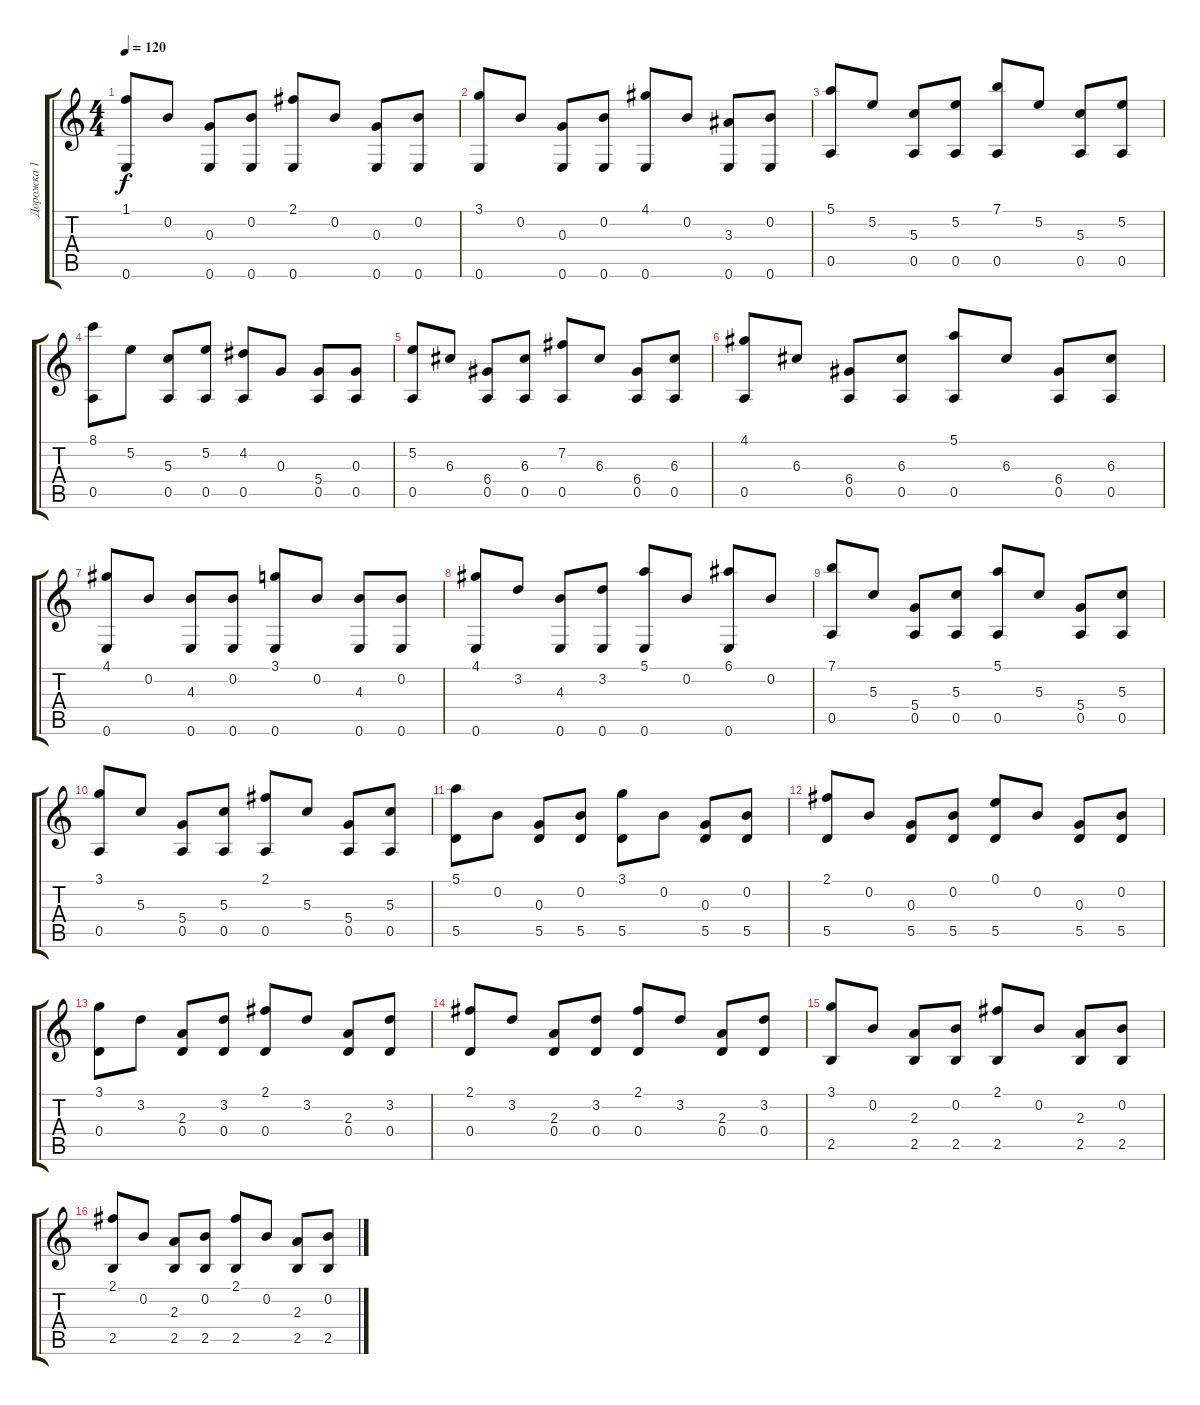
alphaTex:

\track ("Дорожка 1" "Дорожка 1") {instrument acousticguitarsteel}
\staff {score tabs}
\tuning (E4 B3 G3 D3 A2 E2) {hide}
\ts (4 4)
\tempo 120
\clef g2
\ks c
(1.1 0.6).8{dy f} 0.2.8 (0.3 0.6).8 (0.2 0.6).8 (2.1 0.6).8 0.2.8 (0.3 0.6).8 (0.2 0.6).8 |
(3.1 0.6).8 0.2.8 (0.3 0.6).8 (0.2 0.6).8 (4.1 0.6).8 0.2.8 (3.3 0.6).8 (0.2 0.6).8 |
(5.1 0.5).8 5.2.8 (5.3 0.5).8 (5.2 0.5).8 (7.1 0.5).8 5.2.8 (5.3 0.5).8 (5.2 0.5).8 |
(8.1 0.5).8 5.2.8 (5.3 0.5).8 (5.2 0.5).8 (4.2 0.5).8 0.3.8 (5.4 0.5).8 (0.3 0.5).8 |
(5.2 0.5).8 6.3.8 (6.4 0.5).8 (6.3 0.5).8 (7.2 0.5).8 6.3.8 (6.4 0.5).8 (6.3 0.5).8 |
(4.1 0.5).8 6.3.8 (6.4 0.5).8 (6.3 0.5).8 (5.1 0.5).8 6.3.8 (6.4 0.5).8 (6.3 0.5).8 |
(4.1 0.6).8 0.2.8 (4.3 0.6).8 (0.2 0.6).8 (3.1 0.6).8 0.2.8 (4.3 0.6).8 (0.2 0.6).8 |
(4.1 0.6).8 3.2.8 (4.3 0.6).8 (3.2 0.6).8 (5.1 0.6).8 0.2.8 (6.1 0.6).8 0.2.8 |
(7.1 0.5).8 5.3.8 (5.4 0.5).8 (5.3 0.5).8 (5.1 0.5).8 5.3.8 (5.4 0.5).8 (5.3 0.5).8 |
(3.1 0.5).8 5.3.8 (5.4 0.5).8 (5.3 0.5).8 (2.1 0.5).8 5.3.8 (5.4 0.5).8 (5.3 0.5).8 |
(5.1 5.5).8 0.2.8 (0.3 5.5).8 (0.2 5.5).8 (3.1 5.5).8 0.2.8 (0.3 5.5).8 (0.2 5.5).8 |
(2.1 5.5).8 0.2.8 (0.3 5.5).8 (0.2 5.5).8 (0.1 5.5).8 0.2.8 (0.3 5.5).8 (0.2 5.5).8 |
(3.1 0.4).8 3.2.8 (2.3 0.4).8 (3.2 0.4).8 (2.1 0.4).8 3.2.8 (2.3 0.4).8 (3.2 0.4).8 |
(2.1 0.4).8 3.2.8 (2.3 0.4).8 (3.2 0.4).8 (2.1 0.4).8 3.2.8 (2.3 0.4).8 (3.2 0.4).8 |
(3.1 2.5).8 0.2.8 (2.3 2.5).8 (0.2 2.5).8 (2.1 2.5).8 0.2.8 (2.3 2.5).8 (0.2 2.5).8 |
(2.1 2.5).8 0.2.8 (2.3 2.5).8 (0.2 2.5).8 (2.1 2.5).8 0.2.8 (2.3 2.5).8 (0.2 2.5).8
